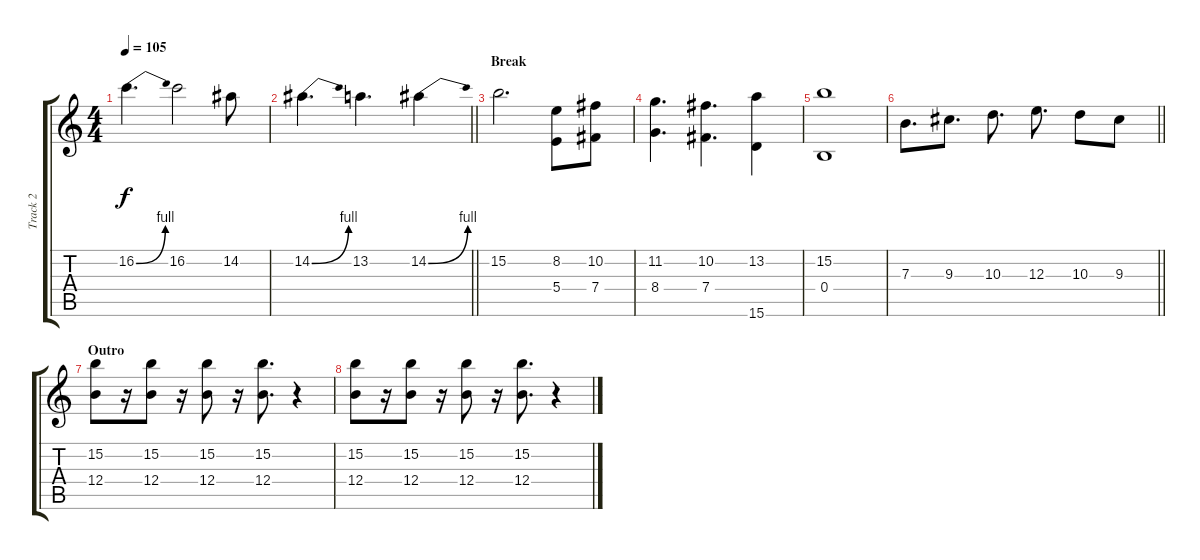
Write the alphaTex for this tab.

\track ("Track 2" "Track 2") {instrument overdrivenguitar}
\staff {score tabs}
\tuning (Db4 Ab3 E3 B2 Gb2 B1) {hide}
\ts (4 4)
\tempo 105
\clef g2
\ks c
16.2{be (bend 0 0 60 4)}.4{d dy f} 16.2.2 14.2.8 |
\barLineRight lightlight
14.2{be (bend 0 0 60 4)}.4{d} 13.2.4{d} 14.2{be (bend 0 0 60 4)}.4 |
\section ("" "Break")
15.2.2{d} (8.2 5.4).8 (10.2 7.4).8 |
(11.2 8.4).4{d} (10.2 7.4).4{d} (13.2 15.6).4 |
(15.2 0.4).1 |
\barLineRight lightlight
7.3.8{d} 9.3.8{d} 10.3.8{d} 12.3.8{d} 10.3.8 9.3.8 |
\section ("" "Outro")
(15.2 12.4).8 r.16 (15.2 12.4).8 r.16 (15.2 12.4).8 r.16 (15.2 12.4).8{d} r.4 |
(15.2 12.4).8 r.16 (15.2 12.4).8 r.16 (15.2 12.4).8 r.16 (15.2 12.4).8{d} r.4
